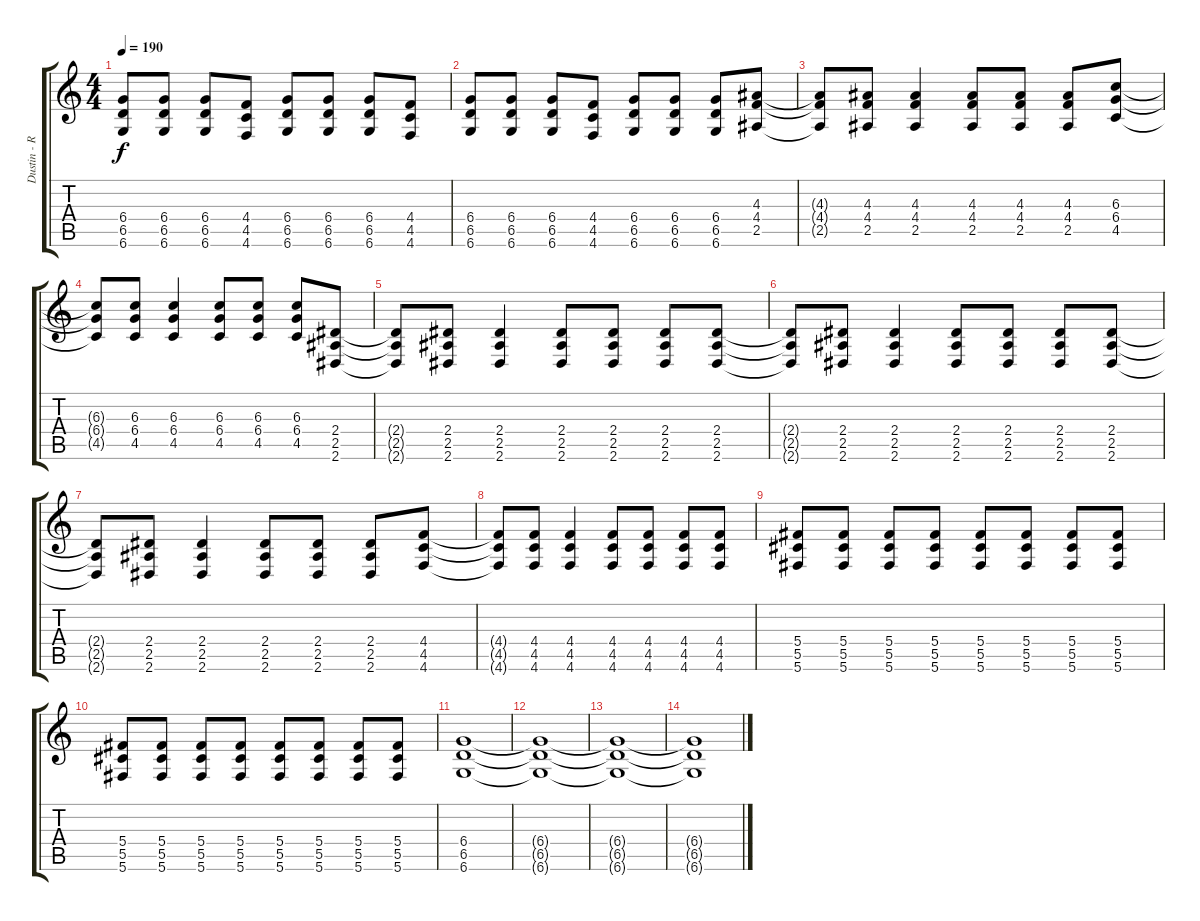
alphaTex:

\track ("Dustin - Rythem" "Dustin - R") {instrument overdrivenguitar}
\staff {score tabs}
\tuning (Eb4 Bb3 Gb3 Db3 Ab2 Db2) {hide}
\ts (4 4)
\tempo 190
\clef g2
\ks c
(6.4{t} 6.5{t} 6.6{t}).8{dy f} (6.4 6.5 6.6).8 (6.4 6.5 6.6).8 (4.4 4.5 4.6).8 (6.4 6.5 6.6).8 (6.4 6.5 6.6).8 (6.4 6.5 6.6).8 (4.4 4.5 4.6).8 |
(6.4 6.5 6.6).8 (6.4 6.5 6.6).8 (6.4 6.5 6.6).8 (4.4 4.5 4.6).8 (6.4 6.5 6.6).8 (6.4 6.5 6.6).8 (6.4 6.5 6.6).8 (4.3 4.4 2.5).8 |
(4.3{t} 4.4{t} 2.5{t}).8 (4.3 4.4 2.5).8 (4.3 4.4 2.5).4 (4.3 4.4 2.5).8 (4.3 4.4 2.5).8 (4.3 4.4 2.5).8 (6.3 6.4 4.5).8 |
(6.3{t} 6.4{t} 4.5{t}).8 (6.3 6.4 4.5).8 (6.3 6.4 4.5).4 (6.3 6.4 4.5).8 (6.3 6.4 4.5).8 (6.3 6.4 4.5).8 (2.4 2.5 2.6).8 |
(2.4{t} 2.5{t} 2.6{t}).8 (2.4 2.5 2.6).8 (2.4 2.5 2.6).4 (2.4 2.5 2.6).8 (2.4 2.5 2.6).8 (2.4 2.5 2.6).8 (2.4 2.5 2.6).8 |
(2.4{t} 2.5{t} 2.6{t}).8 (2.4 2.5 2.6).8 (2.4 2.5 2.6).4 (2.4 2.5 2.6).8 (2.4 2.5 2.6).8 (2.4 2.5 2.6).8 (2.4 2.5 2.6).8 |
(2.4{t} 2.5{t} 2.6{t}).8 (2.4 2.5 2.6).8 (2.4 2.5 2.6).4 (2.4 2.5 2.6).8 (2.4 2.5 2.6).8 (2.4 2.5 2.6).8 (4.4 4.5 4.6).8 |
(4.4{t} 4.5{t} 4.6{t}).8 (4.4 4.5 4.6).8 (4.4 4.5 4.6).4 (4.4 4.5 4.6).8 (4.4 4.5 4.6).8 (4.4 4.5 4.6).8 (4.4 4.5 4.6).8 |
(5.4 5.5 5.6).8 (5.4 5.5 5.6).8 (5.4 5.5 5.6).8 (5.4 5.5 5.6).8 (5.4 5.5 5.6).8 (5.4 5.5 5.6).8 (5.4 5.5 5.6).8 (5.4 5.5 5.6).8 |
(5.4 5.5 5.6).8 (5.4 5.5 5.6).8 (5.4 5.5 5.6).8 (5.4 5.5 5.6).8 (5.4 5.5 5.6).8 (5.4 5.5 5.6).8 (5.4 5.5 5.6).8 (5.4 5.5 5.6).8 |
(6.4 6.5 6.6).1 |
(6.4{t} 6.5{t} 6.6{t}).1 |
(6.4{t} 6.5{t} 6.6{t}).1 |
(6.4{t} 6.5{t} 6.6{t}).1
